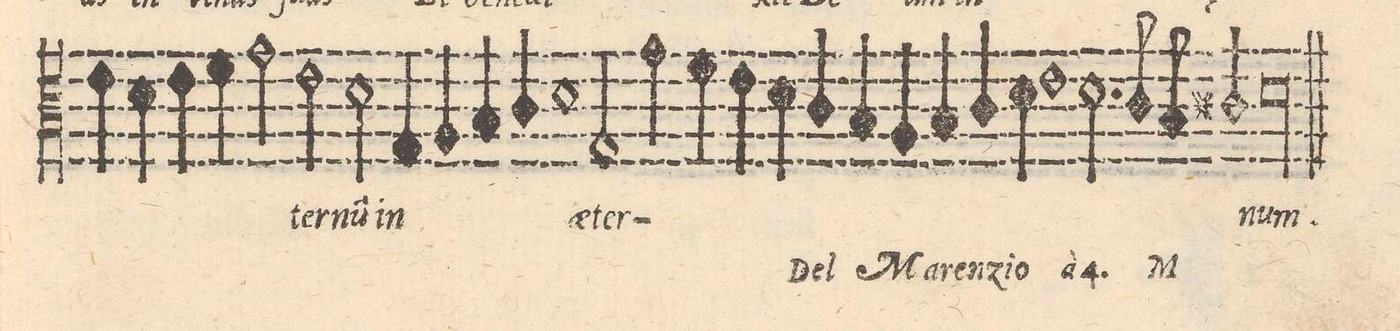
**kern	**text
*I"ALTVS	*
*clefC3	*
*k[]	*
*met(C|)	*
*M2/1	*
=46-	=46-
4e\	.
4d\	.
4e\	.
4f\	.
2g\	.
2e\	-ter-
=47-	=47-
2d\	-nu(m)
4G/	in
4A/	.
4B/	.
4c/	.
1d\	.
=48-	=48-
2G/	ae-
4g\	-ter-
4f\	.
4e\	.
4d\	.
=49-	=49-
4c/	.
4B/	.
4A/	.
4B/	.
4c/	.
4d\	.
1e\	.
=50-	=50-
2.d\	.
8c/	.
8B/	.
2c#X/	.
=51-	=51-
0dl	-num.
==	==
*-	*-
